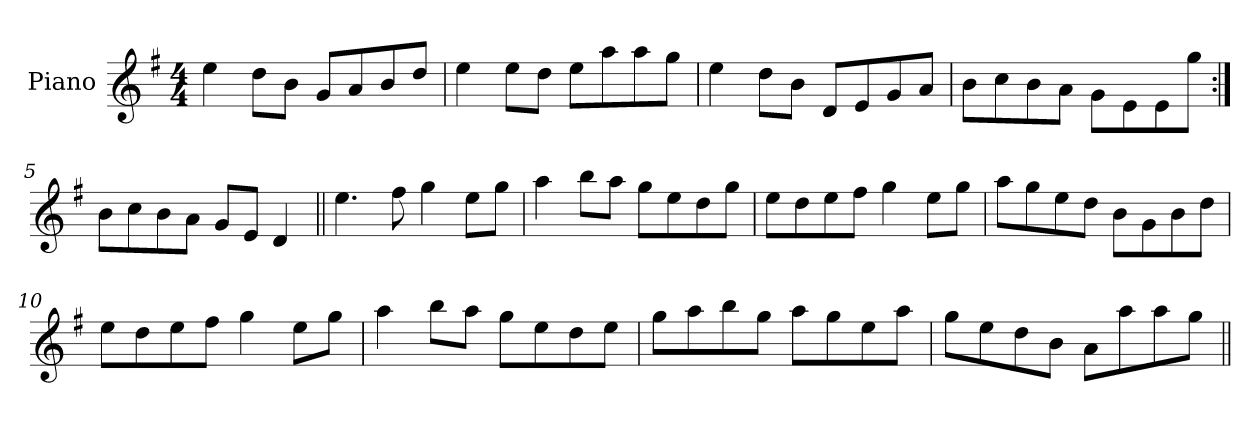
**kern
*part1
*staff1
*I"Piano
*I'Pno
*clefG2
*k[f#]
*A:dor
*M4/4
=1
4ee\
8dd\L
8b\J
8g/L
8a/
8b/
8dd/J
=2
4ee\
8ee\L
8dd\J
8ee\L
8aa\
8aa\
8gg\J
=3
4ee\
8dd\L
8b\J
8d/L
8e/
8g/
8a/J
=4
8b\L
8cc\
8b\
8a\J
8g\L
8e\
8e\
8gg\J
!!LO:LB:g=z
=5:|!
8b\L
8cc\
8b\
8a\J
8g/L
8e/J
4d/
=6||
4.ee\
8ff#\
4gg\
8ee\L
8gg\J
=7
4aa\
8bb\L
8aa\J
8gg\L
8ee\
8dd\
8gg\J
=8
8ee\L
8dd\
8ee\
8ff#\J
4gg\
8ee\L
8gg\J
=9
8aa\L
8gg\
8ee\
8dd\J
8b\L
8g\
8b\
8dd\J
!!LO:LB:g=z
=10
8ee\L
8dd\
8ee\
8ff#\J
4gg\
8ee\L
8gg\J
=11
4aa\
8bb\L
8aa\J
8gg\L
8ee\
8dd\
8ee\J
=12
8gg\L
8aa\
8bb\
8gg\J
8aa\L
8gg\
8ee\
8aa\J
=13
8gg\L
8ee\
8dd\
8b\J
8a\L
8aa\
8aa\
8gg\J
=||
*-
